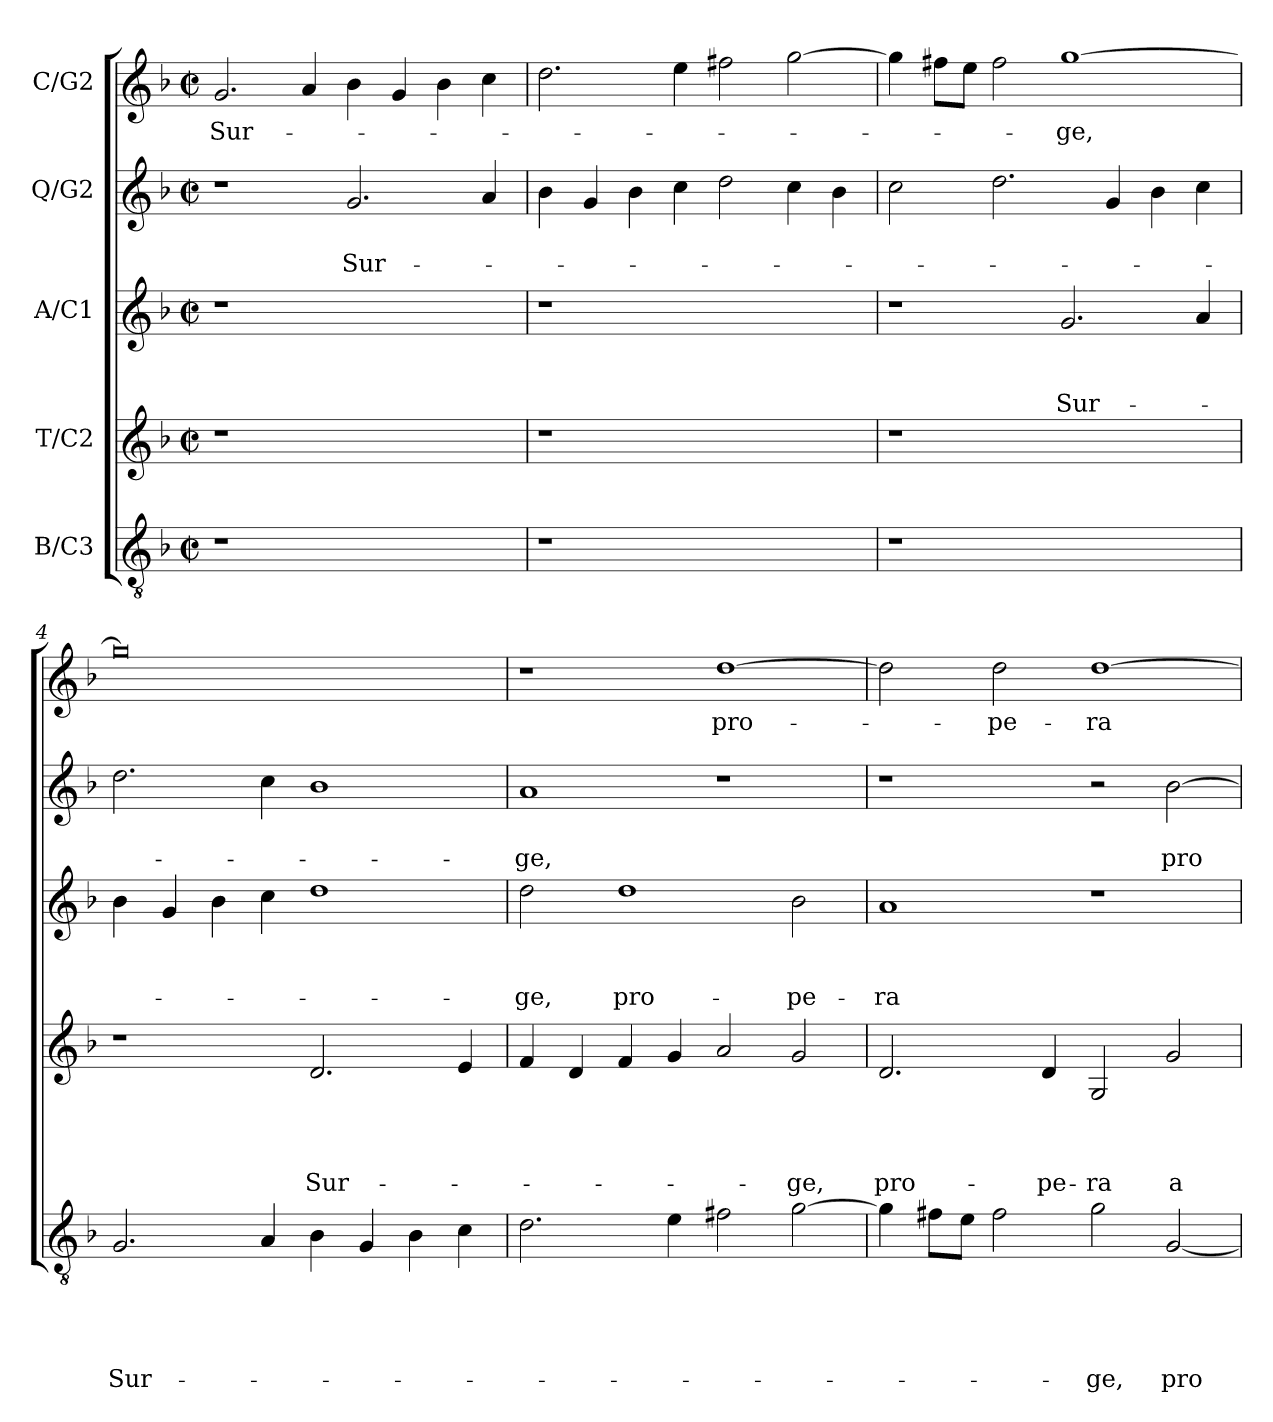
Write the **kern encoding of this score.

**kern	**text	**text	**text	**text	**text	**kern	**text	**text	**text	**text	**kern	**text	**text	**text	**kern	**text	**text	**kern	**text
*part5	*part5	*part5	*part5	*part5	*part5	*part4	*part4	*part4	*part4	*part4	*part3	*part3	*part3	*part3	*part2	*part2	*part2	*part1	*part1
*staff5	*staff5	*staff5	*staff5	*staff5	*staff5	*staff4	*staff4	*staff4	*staff4	*staff4	*staff3	*staff3	*staff3	*staff3	*staff2	*staff2	*staff2	*staff1	*staff1
*I"B/C3	*	*	*	*	*	*I"T/C2	*	*	*	*	*I"A/C1	*	*	*	*I"Q/G2	*	*	*I"C/G2	*
*clefGv2	*	*	*	*	*	*clefG2	*	*	*	*	*clefG2	*	*	*	*clefG2	*	*	*clefG2	*
*k[b-]	*	*	*	*	*	*k[b-]	*	*	*	*	*k[b-]	*	*	*	*k[b-]	*	*	*k[b-]	*
*F:	*	*	*	*	*	*F:	*	*	*	*	*F:	*	*	*	*F:	*	*	*F:	*
*M2/2	*	*	*	*	*	*M2/2	*	*	*	*	*M2/2	*	*	*	*M2/2	*	*	*M2/2	*
*met(c|)	*	*	*	*	*	*met(c|)	*	*	*	*	*met(c|)	*	*	*	*met(c|)	*	*	*met(c|)	*
=1	=1	=1	=1	=1	=1	=1	=1	=1	=1	=1	=1	=1	=1	=1	=1	=1	=1	=1	=1
!	!	!	!	!	!	!	!	!	!	!	!	!	!	!	!	!	!	!	!LO:LY:b
1r	.	.	.	.	.	1r	.	.	.	.	1r	.	.	.	1r	.	.	2.g/	Sur-
.	.	.	.	.	.	.	.	.	.	.	.	.	.	.	.	.	.	4a/	.
!	!	!	!	!	!	!	!	!	!	!	!	!	!	!	!	!	!LO:LY:b	!	!
1ryy	.	.	.	.	.	1ryy	.	.	.	.	1ryy	.	.	.	2.g/	.	Sur-	4b-\	.
.	.	.	.	.	.	.	.	.	.	.	.	.	.	.	.	.	.	4g/	.
.	.	.	.	.	.	.	.	.	.	.	.	.	.	.	.	.	.	4b-\	.
.	.	.	.	.	.	.	.	.	.	.	.	.	.	.	4a/	.	.	4cc\	.
=2	=2	=2	=2	=2	=2	=2	=2	=2	=2	=2	=2	=2	=2	=2	=2	=2	=2	=2	=2
1r	.	.	.	.	.	1r	.	.	.	.	1r	.	.	.	4b-\	.	.	2.dd\	.
.	.	.	.	.	.	.	.	.	.	.	.	.	.	.	4g/	.	.	.	.
.	.	.	.	.	.	.	.	.	.	.	.	.	.	.	4b-\	.	.	.	.
.	.	.	.	.	.	.	.	.	.	.	.	.	.	.	4cc\	.	.	4ee\	.
1ryy	.	.	.	.	.	1ryy	.	.	.	.	1ryy	.	.	.	2dd\	.	.	2ff#X\	.
.	.	.	.	.	.	.	.	.	.	.	.	.	.	.	4cc\	.	.	[2gg\	.
.	.	.	.	.	.	.	.	.	.	.	.	.	.	.	4b-\	.	.	.	.
=3	=3	=3	=3	=3	=3	=3	=3	=3	=3	=3	=3	=3	=3	=3	=3	=3	=3	=3	=3
1r	.	.	.	.	.	1r	.	.	.	.	1r	.	.	.	2cc\	.	.	4gg\]	.
.	.	.	.	.	.	.	.	.	.	.	.	.	.	.	.	.	.	8ff#X\L	.
.	.	.	.	.	.	.	.	.	.	.	.	.	.	.	.	.	.	8ee\J	.
.	.	.	.	.	.	.	.	.	.	.	.	.	.	.	2.dd\	.	.	2ff#\	.
!	!	!	!	!	!	!	!	!	!	!	!	!	!	!LO:LY:b	!	!	!	!	!LO:LY:b
1ryy	.	.	.	.	.	1ryy	.	.	.	.	2.g/	.	.	Sur-	.	.	.	[1gg	-ge,
.	.	.	.	.	.	.	.	.	.	.	.	.	.	.	4g/	.	.	.	.
.	.	.	.	.	.	.	.	.	.	.	.	.	.	.	4b-\	.	.	.	.
.	.	.	.	.	.	.	.	.	.	.	4a/	.	.	.	4cc\	.	.	.	.
=4	=4	=4	=4	=4	=4	=4	=4	=4	=4	=4	=4	=4	=4	=4	=4	=4	=4	=4	=4
!	!	!	!	!	!LO:LY:b	!	!	!	!	!	!	!	!	!	!	!	!	!	!
2.G/	.	.	.	.	Sur-	1r	.	.	.	.	4b-\	.	.	.	2.dd\	.	.	0gg]	.
.	.	.	.	.	.	.	.	.	.	.	4g/	.	.	.	.	.	.	.	.
.	.	.	.	.	.	.	.	.	.	.	4b-\	.	.	.	.	.	.	.	.
4A/	.	.	.	.	.	.	.	.	.	.	4cc\	.	.	.	4cc\	.	.	.	.
!	!	!	!	!	!	!	!	!	!	!LO:LY:b	!	!	!	!	!	!	!	!	!
4B-\	.	.	.	.	.	2.d/	.	.	.	Sur-	1dd	.	.	.	1b-	.	.	.	.
4G/	.	.	.	.	.	.	.	.	.	.	.	.	.	.	.	.	.	.	.
4B-\	.	.	.	.	.	.	.	.	.	.	.	.	.	.	.	.	.	.	.
4c\	.	.	.	.	.	4e/	.	.	.	.	.	.	.	.	.	.	.	.	.
=5	=5	=5	=5	=5	=5	=5	=5	=5	=5	=5	=5	=5	=5	=5	=5	=5	=5	=5	=5
!	!	!	!	!	!	!	!	!	!	!	!	!	!	!LO:LY:b	!	!	!LO:LY:b	!	!
2.d\	.	.	.	.	.	4f/	.	.	.	.	2dd\	.	.	-ge,	1a	.	-ge,	1r	.
.	.	.	.	.	.	4d/	.	.	.	.	.	.	.	.	.	.	.	.	.
!	!	!	!	!	!	!	!	!	!	!	!	!	!	!LO:LY:b	!	!	!	!	!
.	.	.	.	.	.	4f/	.	.	.	.	1dd	.	.	pro-	.	.	.	.	.
4e\	.	.	.	.	.	4g/	.	.	.	.	.	.	.	.	.	.	.	.	.
!	!	!	!	!	!	!	!	!	!	!	!	!	!	!	!	!	!	!	!LO:LY:b
2f#X\	.	.	.	.	.	2a/	.	.	.	.	.	.	.	.	1r	.	.	[1dd	pro-
!	!	!	!	!	!	!	!	!	!	!LO:LY:b	!	!	!	!LO:LY:b	!	!	!	!	!
[2g\	.	.	.	.	.	2g/	.	.	.	-ge,	2b-\	.	.	-pe-	.	.	.	.	.
!!LO:LB:g=z
=6	=6	=6	=6	=6	=6	=6	=6	=6	=6	=6	=6	=6	=6	=6	=6	=6	=6	=6	=6
!	!	!	!	!	!	!	!	!	!	!LO:LY:b	!	!	!	!LO:LY:b	!	!	!	!	!
4g\]	.	.	.	.	.	2.d/	.	.	.	pro-	1a	.	.	-ra	1r	.	.	2dd\]	.
8f#X\L	.	.	.	.	.	.	.	.	.	.	.	.	.	.	.	.	.	.	.
8e\J	.	.	.	.	.	.	.	.	.	.	.	.	.	.	.	.	.	.	.
!	!	!	!	!	!	!	!	!	!	!	!	!	!	!	!	!	!	!	!LO:LY:b
2f#\	.	.	.	.	.	.	.	.	.	.	.	.	.	.	.	.	.	2dd\	-pe-
!	!	!	!	!	!	!	!	!	!	!LO:LY:b	!	!	!	!	!	!	!	!	!
.	.	.	.	.	.	4d/	.	.	.	-pe-	.	.	.	.	.	.	.	.	.
!	!	!	!	!	!LO:LY:b	!	!	!	!	!LO:LY:b	!	!	!	!	!	!	!	!	!LO:LY:b
2g\	.	.	.	.	-ge,	2G/	.	.	.	-ra	1r	.	.	.	2r	.	.	[1dd	-ra
!	!	!	!	!	!LO:LY:b	!	!	!	!	!LO:LY:b	!	!	!	!	!	!	!LO:LY:b	!	!
[2G/	.	.	.	.	pro-	2g/	.	.	.	a-	.	.	.	.	[2b-\	.	pro-	.	.
=	=	=	=	=	=	=	=	=	=	=	=	=	=	=	=	=	=	=	=
*-	*-	*-	*-	*-	*-	*-	*-	*-	*-	*-	*-	*-	*-	*-	*-	*-	*-	*-	*-
